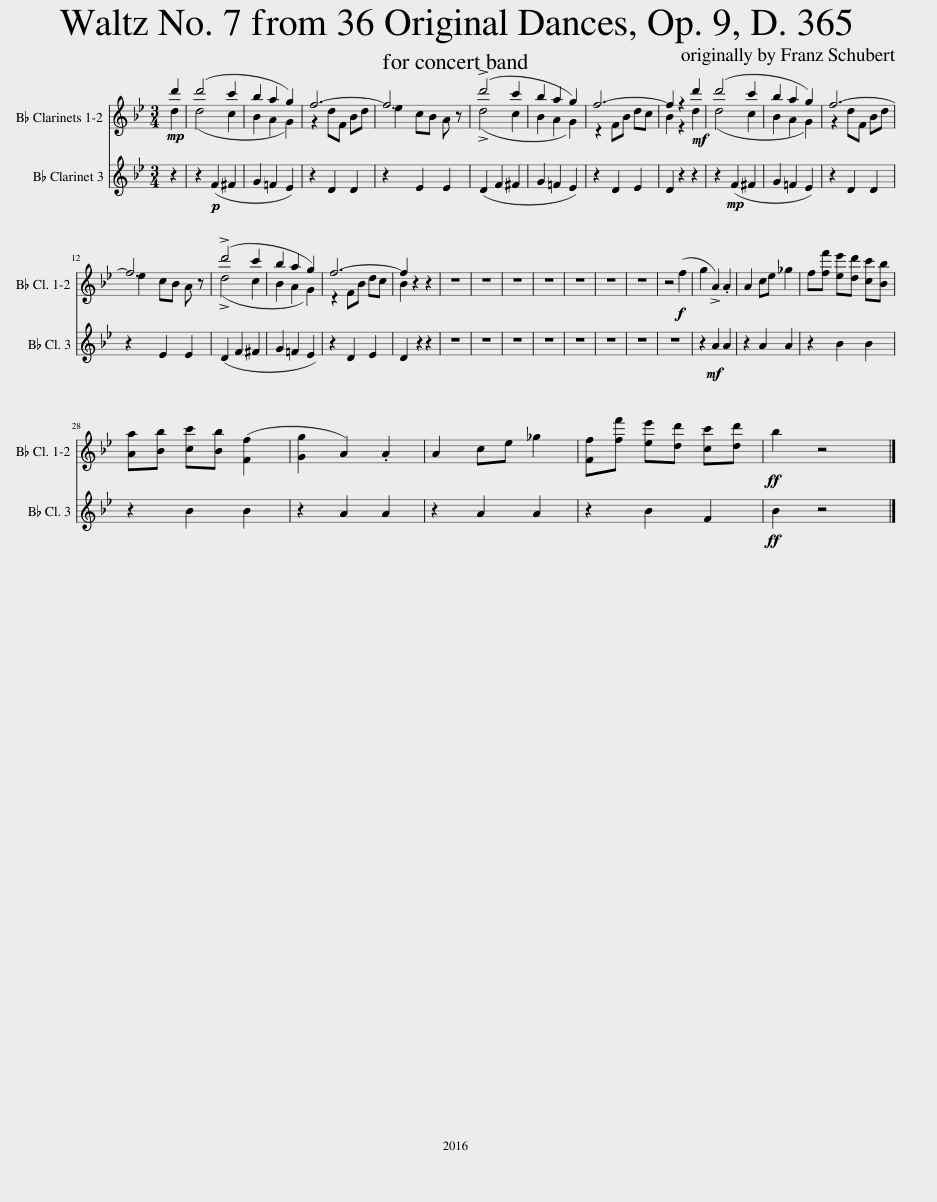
X:1
%%score 1 ( 2 3 ) ( 4 5 ) 6 7 8 9 10 ( 11 12 ) 13 14 15 16 17 18 19 20 21
L:1/8
Q:1/4=80
M:3/4
I:linebreak $
K:Ab
V:1 treble+8
V:2 treble
V:3 treble
V:4 treble transpose=-2
V:5 treble transpose="-2 "
V:6 treble transpose=-2
V:7 treble transpose=-14
V:8 treble transpose=-9
V:9 treble transpose=-14
V:10 treble transpose=-21
V:11 treble transpose=-2
V:12 treble transpose="-2 "
V:13 treble transpose=-2
V:14 treble transpose=-7
V:15 bass
V:16 bass
V:17 bass
V:18 bass
V:19 perc stafflines=1
K:none
V:20 perc stafflines=1
K:none
V:21 perc stafflines=1
K:none
V:1
 z2 | z6 | z6 | z6 | z6 | %5
!p! (!>!c'4 b2 | a2 g2 f2 | e6-) | e2 z2!mp! c'2 | (c'4 b2 | %10
 a2 g2 f2 | e6) |$ z6 | (!>!c'4 b2 | a2 g2 f2 | %15
 e6-) | e2 z2 z2 | z6 | z6 | z6 | %20
 z6 | z6 | z6 | z6 | z4!mf! (e2 | %25
 f2 !>!G2) .G2 | G2 B d _f2 | ee' d'c' ba |$ ga ba (e2 | f2 G2) .G2 | %30
 G2 B d _f2 | ee' d'c' bc' |!ff! a2 z4 |] %33
V:2
!mp! c'2 | (c'4 b2) | a2 g2 f2 | E6- | E6 | %5
 (!>!c4 B2 | A2 G2 F2 | E6-) | E2 z2!mf! c'2 | (c'4 b2) | %10
 a2 g2 f2 | E6- |$ E6 | (!>!c4 B2 | A2 G2 F2 | %15
 E6-) | E2 z2 z2 | z6 | z6 | z6 | %20
 z6 | z6 | z6 | z6 | z4!f! (e2 | %25
 f2 !>!G2) .G2 | G2 B d _f2 | ee' d'c' ba |$ ga ba (e2 | f2 G2) .G2 | %30
 G2 B d _f2 | ee' d'c' bc' |!ff! a2 z4 |] %33
V:3
 c2 | (c4 B2) | A2 G2 F2 | z2 c'e ac' | d'2 ba g z | %5
 (!>!c'4 b2) | a2 g2 f2 | z2 ea c'b | a2 z2 c2 | (c4 B2) | %10
 A2 G2 F2 | z2 c'e ac' |$ d'2 ba g z | (!>!c'4 b2) | a2 g2 f2 | %15
 z2 ea c'b | a2 x4 | x6 | x6 | x6 | %20
 x6 | x6 | x6 | x6 | x6 | %25
 x6 | x6 | x6 |$ x6 | x6 | %30
 x6 | x6 | x6 |] %33
V:4
[K:Bb]!mp! d'2 | (d'4 c'2) | b2 a2 g2 | f6- | f6 | %5
 (!>!d4 c2 | B2 A2 G2) | f6- | f2 z2!mf! d'2 | (d'4 c'2) | %10
 b2 a2 g2 | f6- |$ f6 | (!>!d4 c2 | B2 A2 G2) | %15
 f6- | f2 z2 z2 | z6 | z6 | z6 | %20
 z6 | z6 | z6 | z6 | z4!f! (f2 | %25
 g2 !>!A2) .A2 | A2 ce _g2 | f[ff'] [ee'][dd'] [cc'][Bb] |$ [Aa][Bb] [cc'][Bb] ([Ff]2 | [Gg]2 A2) .A2 | %30
 A2 ce _g2 | [Ff][ff'] [ee'][dd'] [cc'][dd'] |!ff! b2 z4 |] %33
V:5
[K:Bb] d2 | (d4 c2) | B2 A2 G2 | z2 dF Bd | e2 cB A z | %5
 (!>!d'4 c'2) | b2 a2 g2 | z2 FB dc | B2 z2 d2 | (d4 c2) | %10
 B2 A2 G2 | z2 dF Bd |$ e2 cB A z | (!>!d'4 c'2) | b2 a2 g2 | %15
 z2 FB dc | B2 x4 | x6 | x6 | x6 | %20
 x6 | x6 | x6 | x6 | x6 | %25
 x6 | x6 | x6 |$ x6 | x6 | %30
 x6 | x6 | x6 |] %33
V:6
[K:Bb] z2 | z2!p! (F2 ^F2 | G2 =F2 E2) | z2 D2 D2 | z2 E2 E2 | %5
 (D2 F2) ^F2 | G2 =F2 E2 | z2 D2 E2 | D2 z2 z2 | z2!mp! (F2 ^F2 | %10
 G2 =F2 E2) | z2 D2 D2 |$ z2 E2 E2 | (D2 F2) ^F2 | G2 =F2 E2 | %15
 z2 D2 E2 | D2 z2 z2 | z6 | z6 | z6 | %20
 z6 | z6 | z6 | z6 | z6 | %25
 z2!mf! A2 A2 | z2 A2 A2 | z2 B2 B2 |$ z2 B2 B2 | z2 A2 A2 | %30
 z2 A2 A2 | z2 B2 F2 |!ff! B2 z4 |] %33
V:7
[K:Bb] z2 |!p! B6- | B6 | B,6 | F6 | %5
 B6- | B6 | B,6 | z2 B,2 z2 |!mp! B6- | %10
 B6 | B,6 |$ F6 | B6- | B6 | %15
 B,6 | z2 B,2 z2 | z6 | z6 | z6 | %20
 z6 | z6 | z6 | z6 | z6 | %25
!mf! E6 | E6 | D6 |$ D6 | E6 | %30
 E6 | D4 F2 |!ff! B2 z4 |] %33
V:8
[K:F] z2 | z6 | z6 | z6 | z6 | %5
!p! (A2 c2) ^c2 | d2 =c2 B2 | z2 [FA]2 [EB]2 | [FA]2 z4 | z2!mp! (c2 ^c2 | %10
 d2 =c2 B2) | z2 [FA]2 [FA]2 |$ z2 [GB]2 [GB]2 | (A2 c2) ^c2 | d2 =c2 B2 | %15
 z2 [FA]2 [EB]2 | [FA]2 z2 z2 | z6 | z6 | z6 | %20
 z6 | z6 | z6 | z6 | z6 | %25
 z2!mf! [Bd]2 [Bd]2 | z2 [B_d]2 [Bd]2 | z2 [Ac]2 [Ac]2 |$ z2 [Ac]2 [Ac]2 | z2 [Bd]2 [Bd]2 | %30
 z2 [B_d]2 [Bd]2 | z2 [Ac]2 [EB]2 | [FA]2 z4 |] %33
V:9
[K:Bb] z2 | z6 | z6 | z6 | z6 | %5
!p! B6- | B6 | z2 F2 F2 | D2 z4 |!mp! B6- | %10
 B6 | z2 F2 F2 |$ z2 F2 F2 | B6- | B6 | %15
 z2 F2 F2 | D2 z2 z2 | z6 | z6 | z6 | %20
 z6 | z6 | z6 | z6 | z6 | %25
 z2!mf! A2 A2 | z2 A2 A2 | z2 B2 B2 |$ z2 B2 B2 | z2 A2 A2 | %30
 z2 A2 A2 | z2 B2 F2 |!ff! B2 z4 |] %33
V:10
[K:F] z2 | z6 | z6 | z6 | z6 | %5
!p! F6- | F6 | F6 | z2 F2 z2 |!mp! f6- | %10
 f6 | F6 |$ C6 | F6- | F6 | %15
 F6 | z2 F2 z2 | z6 | z6 | z6 | %20
 z6 | z6 | z6 | z6 | z6 | %25
!mf! B6 | B6 | A6 |$ A6 | B6 | %30
 B6 | A4 c2 |!ff! f2 z4 |] %33
V:11
[K:Bb] z2 | z6 | z6 | z6 | z6 | %5
 z6 | z6 | z6 | z4!mf! d'2 | (d'4 c'2 | %10
 b2 a2 g2) | f6- |$ f6 | (!>!d4 c2 | B2 A2 G2) | %15
 f6- | f2 z2 (f2 | g2 !>!A2) .A2 | A2 c e _g2 | Ff ed cB | %20
 AB cB (f2 | g2 A2) .A2 | A2 c e _g2 | Ff ed cd | B2 z2!f! (f2 | %25
 g2 !>!A2) .A2 | A2 c e _g2 | Ff ed cB |$ AB cB (f2 | g2 A2) .A2 | %30
 A2 c e _g2 | Ff ed cd |!ff! B2 z4 |] %33
V:12
[K:Bb] x2 | x6 | x6 | x6 | x6 | %5
 x6 | x6 | x6 | x4 d2 | (d4 c2 | %10
 B2 A2 G2) | z2 dF Bd |$ e2 cB A z | (!>!d'4 c'2 | b2 a2 g2) | %15
 z2 FB dc | B2 z2 f2 | x6 | x6 | x6 | %20
 x6 | x6 | x6 | x6 | x6 | %25
 x6 | x6 | x6 |$ x6 | x6 | %30
 x6 | x6 | x6 |] %33
V:13
[K:Bb] z2 | z6 | z6 | z6 | z6 | %5
 z6 | z6 | z6 | z6 | z2!mp! (F2 ^F2 | %10
 G2 =F2 E2) | F6- |$ F6 | (D2 F2) ^F2 | G2 =F2 E2 | %15
 z2 D2 E2 | D2 z2 (F2 | G2 !>!A2) .A2 | A2 c e _G2 | Ff ed cB | %20
 AB cB F2 | G2 A2 .A2 | A2 c e _G2 | F f e d c d | B2 z2!f! (F2 | %25
 G2 !>!A2) .A2 | A2 c e _G2 | Ff ed cB |$ AB cB F2 | G2 A2 .A2 | %30
 A2 c e _G2 | F f e d c d |!ff! B2 z4 |] %33
V:14
[K:Eb] z2 | z6 | z6 | z6 | z6 | %5
 z6 | z6 | z6 | z6 | z2!mp! (B2 =B2 | %10
 c2 _B2 A2) | z2 [EG]2 [EG]2 |$ z2 [FA]2 [FA]2 | (G2 B2) =B2 | c2 _B2 A2 | %15
 z2 [EG]2 [DA]2 | [EG]2 z4 | z2 [Ac]2 [Ac]2 | z2 [A_c]2 [Ac]2 | z2 [GB]2 [GB]2 | %20
 z2 [GB]2 [GB]2 | z2 [Ac]2 [Ac]2 | z2 [A_c]2 [Ac]2 | z2 [GB]2 [DA]2 | [EG]2 z4 | %25
 z2!mf! [Ac]2 [Ac]2 | z2 [A_c]2 [Ac]2 | z2 [GB]2 [GB]2 |$ z2 [GB]2 [GB]2 | z2 [Ac]2 [Ac]2 | %30
 z2 [A_c]2 [Ac]2 | z2 [GB]2 [DA]2 |!ff! [EG]2 z4 |] %33
V:15
 z2 | z6 | z6 | z6 | z6 | %5
 z6 | z6 | z6 | z6 | z2!mp! (E2 =E2 | %10
 F2 _E2 D2) | z2!p! [A,C]2 [A,C]2 |$ z2 [B,D]2 [B,D]2 | (C2 E2) =E2 | F2 _E2 D2 | %15
 z2 [A,C]2 [G,D]2 | [A,C]2 z4 | z2 [B,D]2 [B,D]2 | z2 [B,D]2 [B,D]2 | z2 [CE]2 [CE]2 | %20
 z2 [CE]2 [CE]2 | z2 [B,D]2 [B,D]2 | z2 [B,D]2 [B,D]2 | z2 [CE]2 [G,D]2 | [A,C]2 z4 | %25
 z2!mf! [B,D]2 [B,D]2 | z2 [B,D]2 [B,D]2 | z2 [CE]2 [CE]2 |$ z2 [CE]2 [CE]2 | z2 [B,D]2 [B,D]2 | %30
 z2 [B,D]2 [B,D]2 | z2 [CE]2 [G,D]2 |!ff! [A,C]2 z4 |] %33
V:16
 z2 | z6 | z6 | z6 | z6 | %5
 z6 | z6 | z6 | z6 |!mp! A,6- | %10
 A,6 | z2!pp! E,2 E,2 |$ z2 E,2 E,2 | A,6- | A,6 | %15
 z2 E,2 E,2 | C,2 z2 z2 | z2 G,2 G,2 | z2 G,2 G,2 | z2 A,2 A,2 | %20
 z2 A,2 A,2 | z2 G,2 G,2 | z2 G,2 G,2 | z2 A,2 E,2 | A,2 A,,2 z2 | %25
 z2!mf! G,2 G,2 | z2 G,2 G,2 | z2 A,2 A,2 |$ z2 A,2 A,2 | z2 G,2 G,2 | %30
 z2 G,2 G,2 | z2 A,2 E,2 |!ff! A,2 z4 |] %33
V:17
 z2 | z6 | z6 | z6 | z6 | %5
 z6 | z6 | z6 | z6 |!mp! A,6- | %10
 A,6 | A,6 |$ E,6 | A,6- | A,6 | %15
 A,,6 | z2 A,,2 z2 | D,6 | D,6 | C,6 | %20
 C,6 | D,6 | D,6 | C,4 E,2 | A,2 A,,2 z2 | %25
!mf! D,6 | D,6 | C,6 |$ C,6 | D,6 | %30
 D,6 | C,4 E,2 |!ff! A,2 z4 |] %33
V:18
 z2 | z6 | z6 | z6 | z6 | %5
 z6 | z6 | z6 | z6 |!mp! A,,6- | %10
 A,,6 | A,,6 |$ E,,6 | A,,6- | A,,6 | %15
 A,,,6 | z2 A,,,2 z2 | D,,6 | D,,6 | C,,6 | %20
 C,,6 | D,,6 | D,,6 | C,,4 E,,2 | A,,2 A,,,2 z2 | %25
!mf! D,,6 | D,,6 | C,,6 |$ C,,6 | D,,6 | %30
 D,,6 | C,,4 E,,2 |!ff! A,,2 z4 |] %33
V:19
[K:C] z2 | z6 | z6 | z6 | z6 | %5
 z6 | z6 | z6 | z6 |!p! E2 z2 z2 | %10
 z6 | z6 |$ z6 | E2 z2 z2 | z6 | %15
 z6 | z6 |!mp! E2 z2 z2 | z6 | z6 | %20
 z6 | E2 z2 z2 | z6 | z6 | z6 | %25
 z6 | z6 | z6 |$ z6 | z6 | %30
 z6 | z6 | z6 |] %33
V:20
[K:C] z2 | z6 | z6 | z6 | z6 | %5
 z6 | z6 | z6 | z6 | z2!p! E2 E2 | %10
 z2 E2 E2 | z2 E2 E2 |$ z2 E2 E2 | z2 E2 E2 | z2 E2 E2 | %15
 z2 E2 E2 | z2 E2 z2 | z2!mf! E2 E2 | z2 E2 E2 | z2 E2 E2 | %20
 z2 E2 E2 | z2 E2 E2 | z2 E2 E2 | z2 E2 E2 | z2 E2 E2 | %25
!mf! E2 E2 E2 | z2 E2 E2 | z2 E2 E2 |$ z2 E2 E2 | z2 E2 E2 | %30
 z2 E2 E2 | z2 E2 E2 | E2 z4 |] %33
V:21
[K:C] z2 | z6 | z6 | z6 | z6 | %5
 z6 | z6 | z6 | z6 | z6 | %10
 z6 | z6 |$ z6 | z6 | z6 | %15
 z6 | z6 | z6 | z6 | z6 | %20
 z6 | z6 | z6 | z6 | z4 E/ E/!f! E/ E/ | %25
 E E z E z E | z E z E z E | z E z E z E |$ z E z E z E | z E z E z E | %30
 z E z E z E | z E z E z E | E z z4 |] %33
